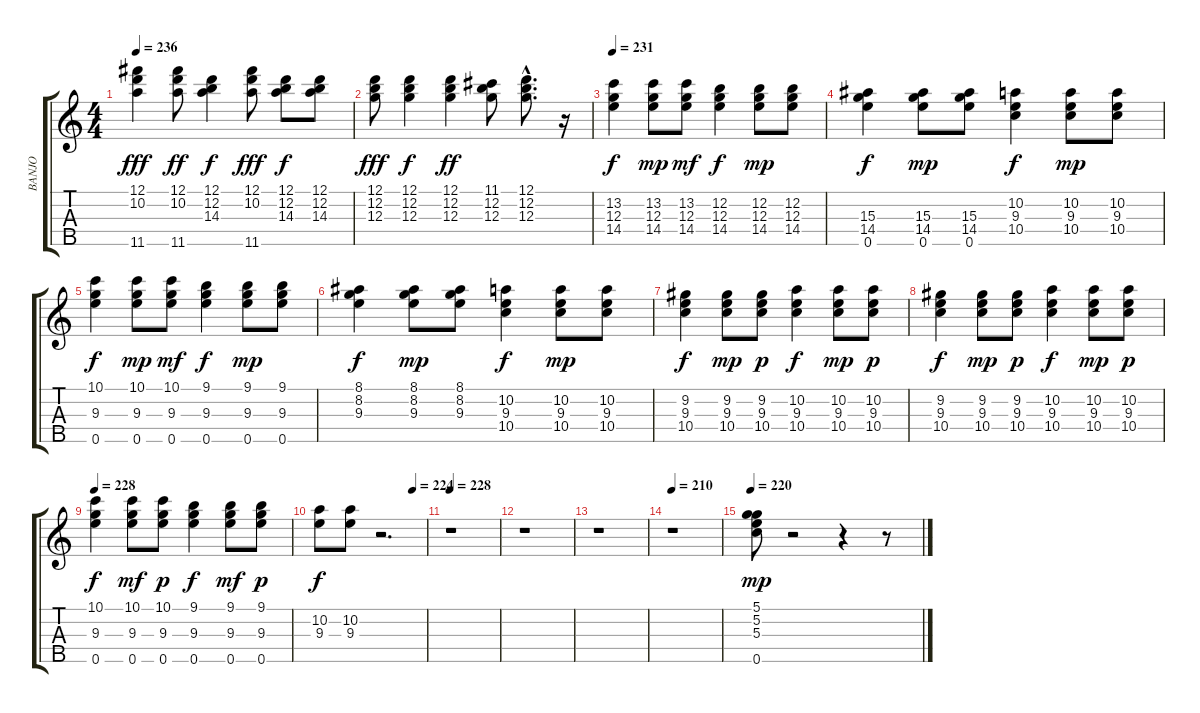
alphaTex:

\track ("BANJO" "BANJO") {instrument banjo}
\staff {score tabs}
\tuning (D4 B3 G3 D3 G4) {hide}
\displaytranspose 12
\ts (4 4)
\tempo 236
\clef g2
\ks c
(12.1 10.2 11.5).4{dy fff} (12.1 10.2 11.5).8{dy ff} (12.1 12.2 14.3).4{dy f} (12.1 10.2 11.5).8{dy fff} (12.1 12.2 14.3).8{dy f} (12.1 12.2 14.3).8 |
(12.1 12.2 12.3).8{dy fff} (12.1 12.2 12.3).4{dy f} (12.1 12.2 12.3).4{dy ff} (11.1 12.2 12.3).8 (12.1{hac} 12.2{hac} 12.3{hac}).8{d} r.16 |
\tempo 231
(13.2 12.3 14.4).4{dy f balance 10} (13.2 12.3 14.4).8{dy mp} (13.2 12.3 14.4).8{dy mf} (12.2 12.3 14.4).4{dy f} (12.2 12.3 14.4).8{dy mp} (12.2 12.3 14.4).8 |
(15.3 14.4 0.5).4{dy f} (15.3 14.4 0.5).8{dy mp} (15.3 14.4 0.5).8 (10.2 9.3 10.4).4{dy f} (10.2 9.3 10.4).8{dy mp} (10.2 9.3 10.4).8 |
(10.1 9.3 0.5).4{dy f} (10.1 9.3 0.5).8{dy mp} (10.1 9.3 0.5).8{dy mf} (9.1 9.3 0.5).4{dy f} (9.1 9.3 0.5).8{dy mp} (9.1 9.3 0.5).8 |
(8.1 8.2 9.3).4{dy f} (8.1 8.2 9.3).8{dy mp} (8.1 8.2 9.3).8 (10.2 9.3 10.4).4{dy f} (10.2 9.3 10.4).8{dy mp} (10.2 9.3 10.4).8 |
(9.2 9.3 10.4).4{dy f} (9.2 9.3 10.4).8{dy mp} (9.2 9.3 10.4).8{dy p} (10.2 9.3 10.4).4{dy f} (10.2 9.3 10.4).8{dy mp} (10.2 9.3 10.4).8{dy p} |
(9.2 9.3 10.4).4{dy f} (9.2 9.3 10.4).8{dy mp} (9.2 9.3 10.4).8{dy p} (10.2 9.3 10.4).4{dy f} (10.2 9.3 10.4).8{dy mp} (10.2 9.3 10.4).8{dy p} |
\tempo 228
(10.1 9.3 0.5).4{dy f} (10.1 9.3 0.5).8{dy mf} (10.1 9.3 0.5).8{dy p} (9.1 9.3 0.5).4{dy f} (9.1 9.3 0.5).8{dy mf} (9.1 9.3 0.5).8{dy p} |
\tempo (224 0.875)
(10.2 9.3).8{dy f} (10.2 9.3).8 r.2{d} |
\tempo 228
r.1 |
r.1 |
r.1 |
\tempo 210
r.1 |
\tempo 220
(5.1 5.2 5.3 0.5).8{dy mp balance 6} r.2 r.4 r.8
